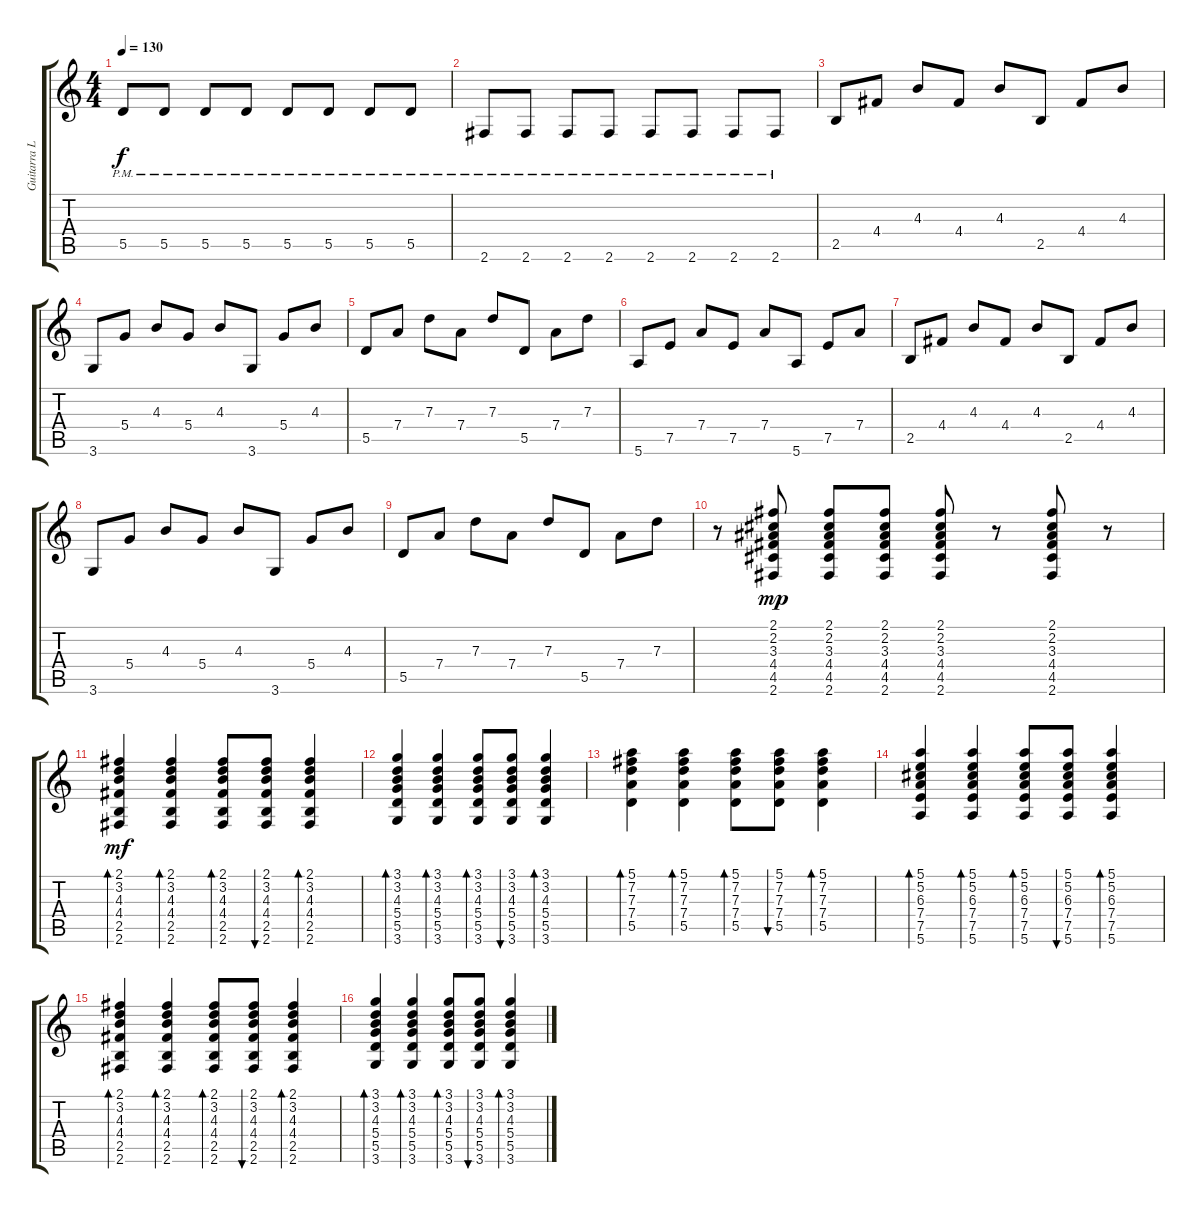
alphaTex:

\track ("" "Guitarra L") {instrument distortionguitar}
\staff {score tabs}
\tuning (E4 B3 G3 D3 A2 E2) {hide}
\ts (4 4)
\tempo 130
\clef g2
\ks c
5.5{pm}.8{dy f} 5.5{pm}.8 5.5{pm}.8 5.5{pm}.8 5.5{pm}.8 5.5{pm}.8 5.5{pm}.8 5.5{pm}.8 |
2.6{pm}.8 2.6{pm}.8 2.6{pm}.8 2.6{pm}.8 2.6{pm}.8 2.6{pm}.8 2.6{pm}.8 2.6{pm}.8 |
2.5.8 4.4.8 4.3.8 4.4.8 4.3.8 2.5.8 4.4.8 4.3.8 |
3.6.8 5.4.8 4.3.8 5.4.8 4.3.8 3.6.8 5.4.8 4.3.8 |
5.5.8 7.4.8 7.3.8 7.4.8 7.3.8 5.5.8 7.4.8 7.3.8 |
5.6.8 7.5.8 7.4.8 7.5.8 7.4.8 5.6.8 7.5.8 7.4.8 |
2.5.8 4.4.8 4.3.8 4.4.8 4.3.8 2.5.8 4.4.8 4.3.8 |
3.6.8 5.4.8 4.3.8 5.4.8 4.3.8 3.6.8 5.4.8 4.3.8 |
5.5.8 7.4.8 7.3.8 7.4.8 7.3.8 5.5.8 7.4.8 7.3.8 |
r.8 (2.1 2.2 3.3 4.4 4.5 2.6).8{dy mp} (2.1 2.2 3.3 4.4 4.5 2.6).8 (2.1 2.2 3.3 4.4 4.5 2.6).8 (2.1 2.2 3.3 4.4 4.5 2.6).8 r.8 (2.1 2.2 3.3 4.4 4.5 2.6).8 r.8 |
(2.1 3.2 4.3 4.4 2.5 2.6).4{bd 60 dy mf} (2.1 3.2 4.3 4.4 2.5 2.6).4{bd 60} (2.1 3.2 4.3 4.4 2.5 2.6).8{bd 60} (2.1 3.2 4.3 4.4 2.5 2.6).8{bu 60} (2.1 3.2 4.3 4.4 2.5 2.6).4{bd 60} |
(3.1 3.2 4.3 5.4 5.5 3.6).4{bd 60} (3.1 3.2 4.3 5.4 5.5 3.6).4{bd 60} (3.1 3.2 4.3 5.4 5.5 3.6).8{bd 60} (3.1 3.2 4.3 5.4 5.5 3.6).8{bu 60} (3.1 3.2 4.3 5.4 5.5 3.6).4{bd 60} |
(5.1 7.2 7.3 7.4 5.5).4{bd 60} (5.1 7.2 7.3 7.4 5.5).4{bd 60} (5.1 7.2 7.3 7.4 5.5).8{bd 60} (5.1 7.2 7.3 7.4 5.5).8{bu 60} (5.1 7.2 7.3 7.4 5.5).4{bd 60} |
(5.1 5.2 6.3 7.4 7.5 5.6).4{bd 60} (5.1 5.2 6.3 7.4 7.5 5.6).4{bd 60} (5.1 5.2 6.3 7.4 7.5 5.6).8{bd 60} (5.1 5.2 6.3 7.4 7.5 5.6).8{bu 60} (5.1 5.2 6.3 7.4 7.5 5.6).4{bd 60} |
(2.1 3.2 4.3 4.4 2.5 2.6).4{bd 60} (2.1 3.2 4.3 4.4 2.5 2.6).4{bd 60} (2.1 3.2 4.3 4.4 2.5 2.6).8{bd 60} (2.1 3.2 4.3 4.4 2.5 2.6).8{bu 60} (2.1 3.2 4.3 4.4 2.5 2.6).4{bd 60} |
(3.1 3.2 4.3 5.4 5.5 3.6).4{bd 60} (3.1 3.2 4.3 5.4 5.5 3.6).4{bd 60} (3.1 3.2 4.3 5.4 5.5 3.6).8{bd 60} (3.1 3.2 4.3 5.4 5.5 3.6).8{bu 60} (3.1 3.2 4.3 5.4 5.5 3.6).4{bd 60}
